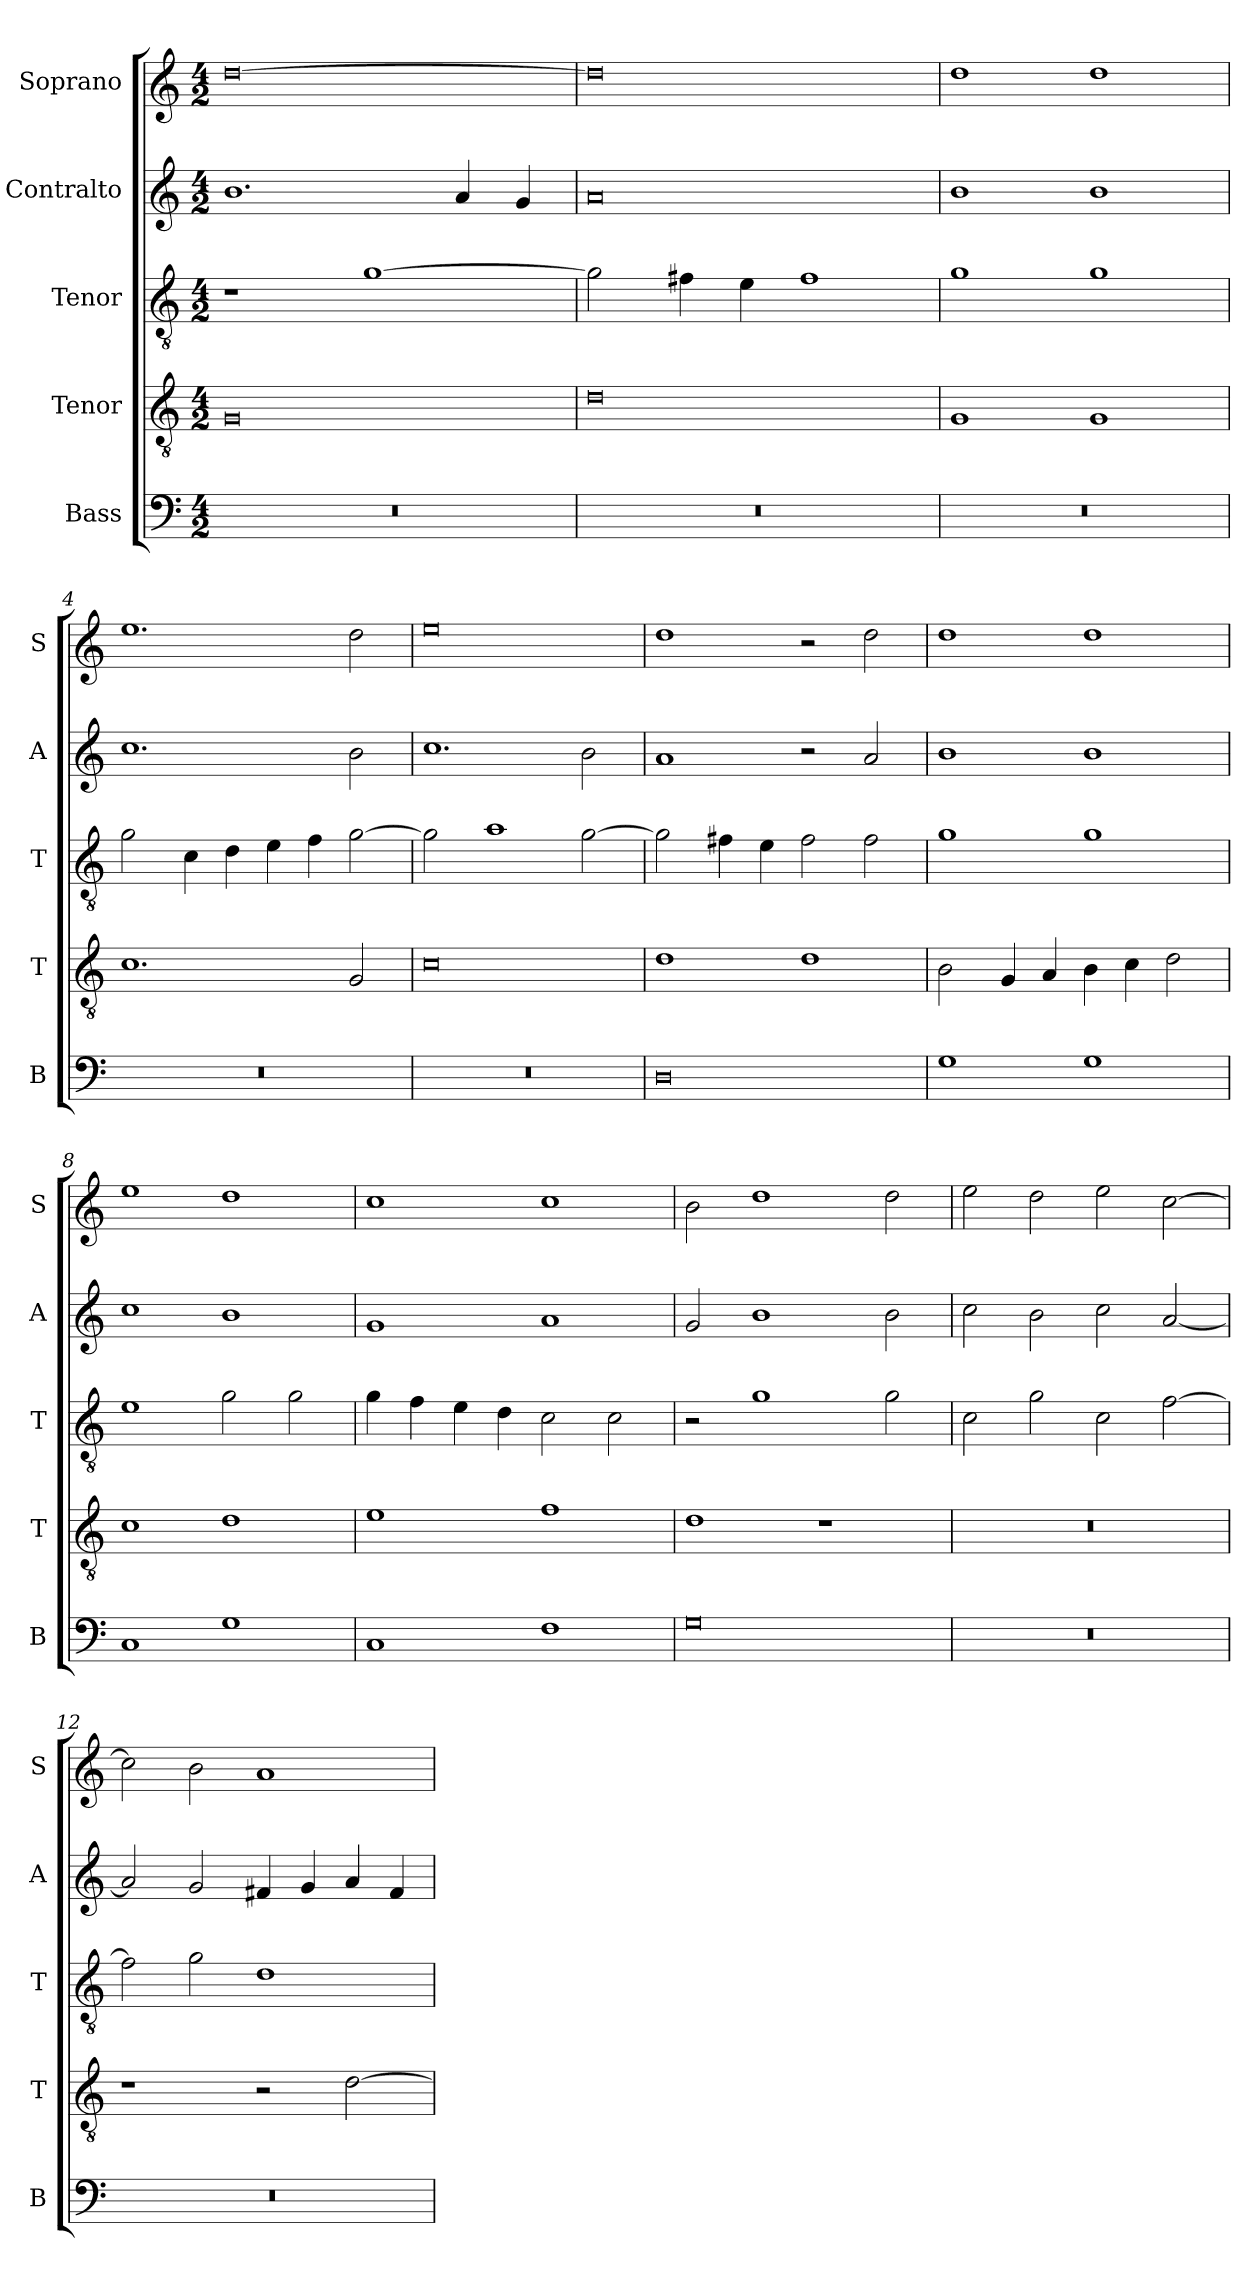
**kern	**kern	**kern	**kern	**kern
*part5	*part4	*part3	*part2	*part1
*staff5	*staff4	*staff3	*staff2	*staff1
*I"Bass	*I"Tenor	*I"Tenor	*I"Contralto	*I"Soprano
*I'B	*I'T	*I'T	*I'A	*I'S
*clefF4	*clefGv2	*clefGv2	*clefG2	*clefG2
*k[]	*k[]	*k[]	*k[]	*k[]
*G:mix	*G:mix	*G:mix	*G:mix	*G:mix
*M4/2	*M4/2	*M4/2	*M4/2	*M4/2
=1	=1	=1	=1	=1
0r	0G	1r	1.b	[0dd
.	.	[1g	.	.
.	.	.	4a	.
.	.	.	4g	.
=2	=2	=2	=2	=2
0r	0d	2g]	0a	0dd]
.	.	4f#X	.	.
.	.	4e	.	.
.	.	1f#	.	.
=3	=3	=3	=3	=3
0r	1G	1g	1b	1dd
.	1G	1g	1b	1dd
=4	=4	=4	=4	=4
0r	1.c	2g	1.cc	1.ee
.	.	4c	.	.
.	.	4d	.	.
.	.	4e	.	.
.	.	4f	.	.
.	2G	[2g	2b	2dd
=5	=5	=5	=5	=5
0r	0c	2g]	1.cc	0ee
.	.	1a	.	.
.	.	[2g	2b	.
=6	=6	=6	=6	=6
0D	1d	2g]	1a	1dd
.	.	4f#X	.	.
.	.	4e	.	.
.	1d	2f#	2r	2r
.	.	2f#	2a	2dd
=7	=7	=7	=7	=7
1G	2B	1g	1b	1dd
.	4G	.	.	.
.	4A	.	.	.
1G	4B	1g	1b	1dd
.	4c	.	.	.
.	2d	.	.	.
=8	=8	=8	=8	=8
1C	1c	1e	1cc	1ee
1G	1d	2g	1b	1dd
.	.	2g	.	.
=9	=9	=9	=9	=9
1C	1e	4g	1g	1cc
.	.	4f	.	.
.	.	4e	.	.
.	.	4d	.	.
1F	1f	2c	1a	1cc
.	.	2c	.	.
=10	=10	=10	=10	=10
0G	1d	2r	2g	2b
.	.	1g	1b	1dd
.	1r	.	.	.
.	.	2g	2b	2dd
=11	=11	=11	=11	=11
0r	0r	2c	2cc	2ee
.	.	2g	2b	2dd
.	.	2c	2cc	2ee
.	.	[2f	[2a	[2cc
=12	=12	=12	=12	=12
0r	1r	2f]	2a]	2cc]
.	.	2g	2g	2b
.	2r	1d	4f#X	1a
.	.	.	4g	.
.	[2d	.	4a	.
.	.	.	4f#	.
=	=	=	=	=
*-	*-	*-	*-	*-
